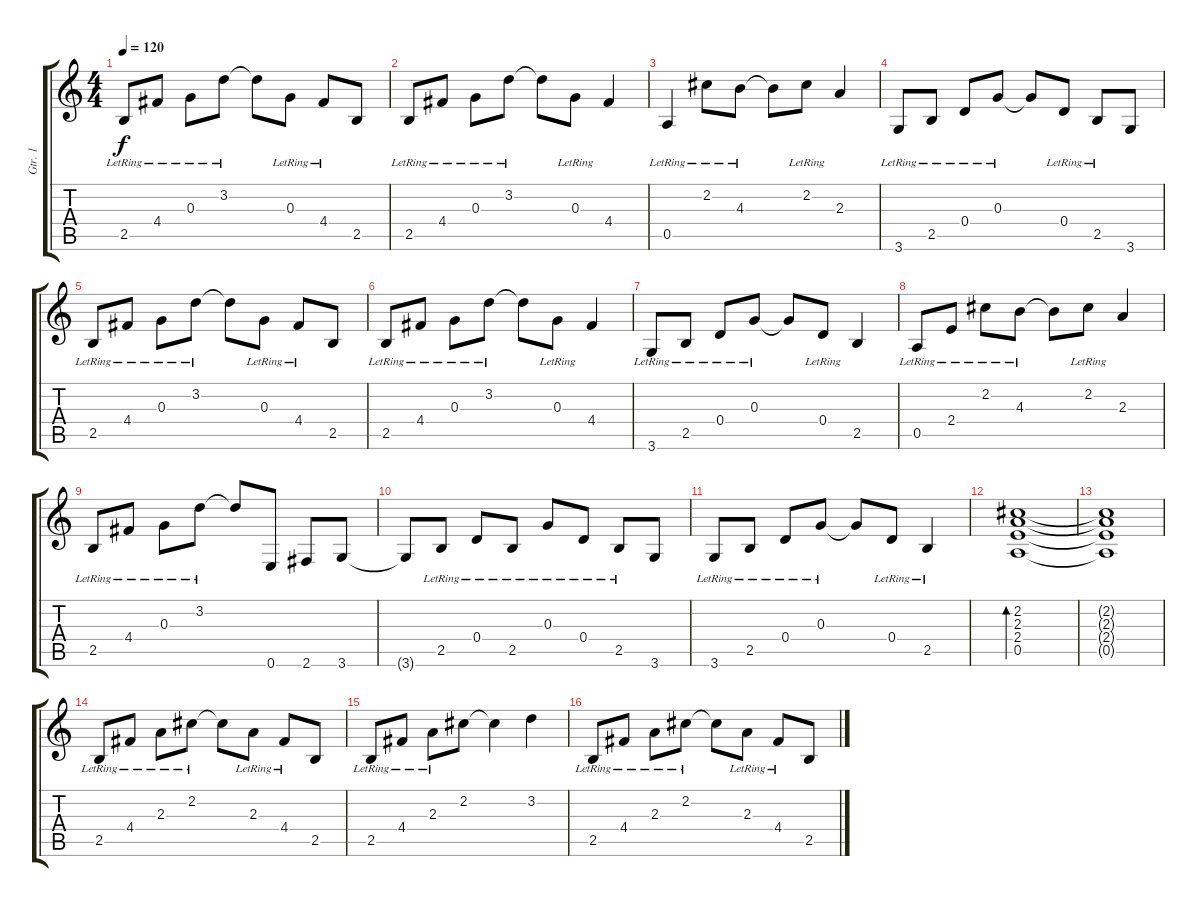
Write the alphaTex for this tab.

\track ("Gtr. 1" "Gtr. 1") {instrument electricguitarclean}
\staff {score tabs}
\tuning (E4 B3 G3 D3 A2 E2) {hide}
\ts (4 4)
\tempo 120
\clef g2
\ks c
2.5{lr}.8{dy f} 4.4{lr}.8 0.3{lr}.8 3.2{lr}.8 3.2{t}.8 0.3{lr}.8 4.4{lr}.8 2.5.8 |
2.5{lr}.8 4.4{lr}.8 0.3{lr}.8 3.2{lr}.8 3.2{t}.8 0.3{lr}.8 4.4.4 |
0.5{lr}.4 2.2{lr}.8 4.3{lr}.8 4.3{t}.8 2.2{lr}.8 2.3.4 |
3.6{lr}.8 2.5{lr}.8 0.4{lr}.8 0.3{lr}.8 0.3{t}.8 0.4{lr}.8 2.5{lr}.8 3.6.8 |
2.5{lr}.8 4.4{lr}.8 0.3{lr}.8 3.2{lr}.8 3.2{t}.8 0.3{lr}.8 4.4{lr}.8 2.5.8 |
2.5{lr}.8 4.4{lr}.8 0.3{lr}.8 3.2{lr}.8 3.2{t}.8 0.3{lr}.8 4.4.4 |
3.6{lr}.8 2.5{lr}.8 0.4{lr}.8 0.3{lr}.8 0.3{t}.8 0.4{lr}.8 2.5.4 |
0.5{lr}.8 2.4{lr}.8 2.2{lr}.8 4.3{lr}.8 4.3{t}.8 2.2{lr}.8 2.3.4 |
2.5{lr}.8 4.4{lr}.8 0.3{lr}.8 3.2{lr}.8 3.2{t}.8 0.6.8 2.6.8 3.6.8 |
3.6{t}.8 2.5{lr}.8 0.4{lr}.8 2.5{lr}.8 0.3{lr}.8 0.4{lr}.8 2.5{lr}.8 3.6.8 |
3.6{lr}.8 2.5{lr}.8 0.4{lr}.8 0.3{lr}.8 0.3{t}.8 0.4{lr}.8 2.5{lr}.4 |
(2.2 2.3 2.4 0.5).1{bd 120} |
(2.2{t} 2.3{t} 2.4{t} 0.5{t}).1 |
2.5{lr}.8 4.4{lr}.8 2.3{lr}.8 2.2{lr}.8 2.2{t}.8 2.3{lr}.8 4.4{lr}.8 2.5.8 |
2.5{lr}.8 4.4{lr}.8 2.3{lr}.8 2.2.8 2.2{t}.4 3.2.4 |
2.5{lr}.8 4.4{lr}.8 2.3{lr}.8 2.2{lr}.8 2.2{t}.8 2.3{lr}.8 4.4{lr}.8 2.5.8
